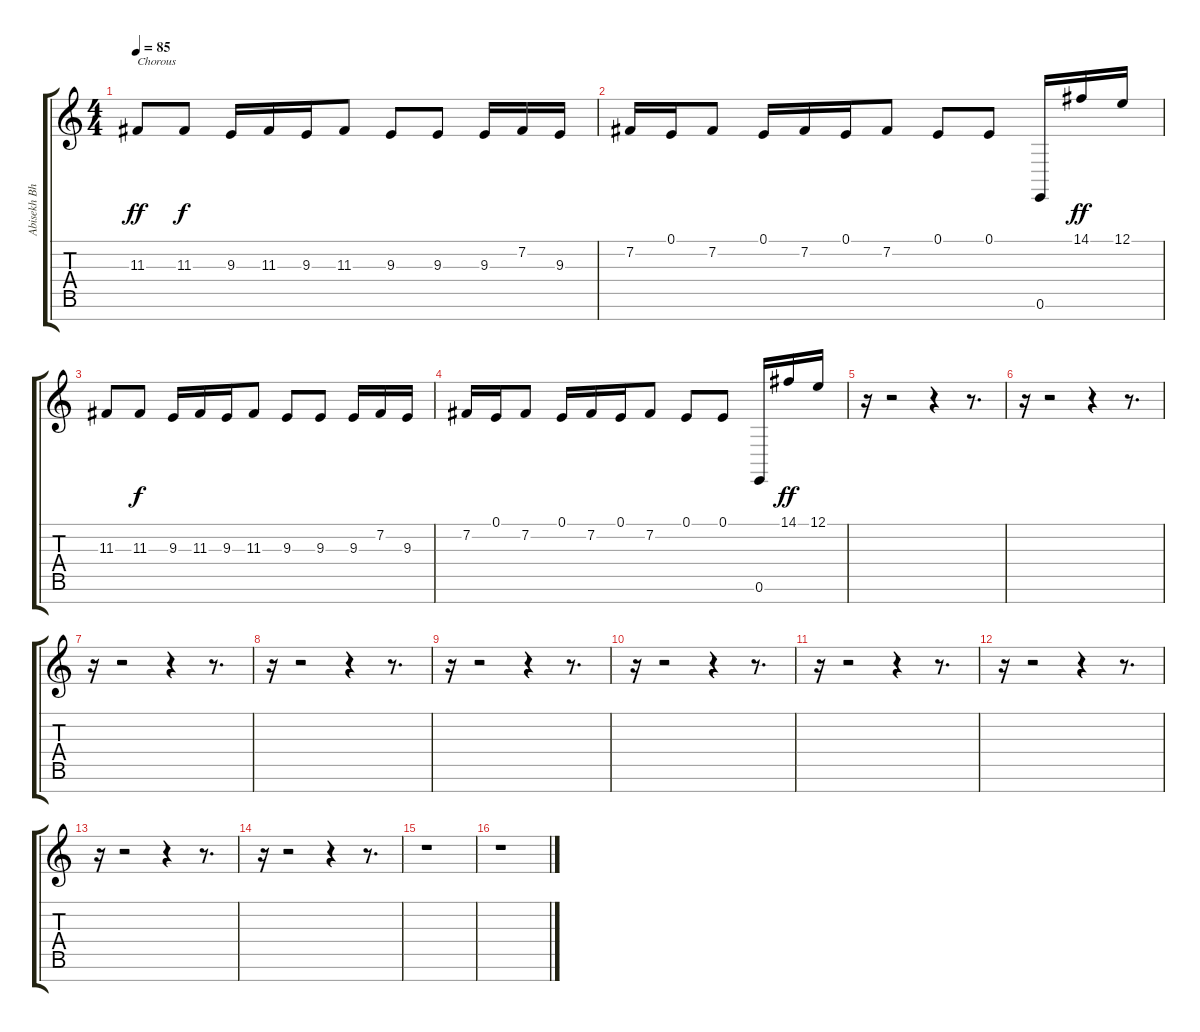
\track ("Abisekh Bhadra - Synth" "Abisekh Bh") {instrument lead1square}
\staff {score tabs}
\tuning (E4 B3 G3 D3 A2 E2 B1) {hide}
\ts (4 4)
\tempo 85
\clef g2
\ks c
11.3.8{txt "Chorous" dy ff volume 8 balance 13} 11.3.8{dy f volume 8 balance 3} 9.3.16 11.3.16 9.3.16 11.3.8 9.3.8 9.3.8 9.3.16 7.2.16 9.3.16 |
7.2.16 0.1.16 7.2.8{volume 11} 0.1.16 7.2.16 0.1.16 7.2.8 0.1.8 0.1.8 0.6.16 14.1.16{dy ff} 12.1.16 |
11.3.8{volume 8 balance 13} 11.3.8{dy f volume 8 balance 3} 9.3.16 11.3.16 9.3.16 11.3.8 9.3.8 9.3.8 9.3.16 7.2.16 9.3.16 |
7.2.16 0.1.16 7.2.8{volume 11} 0.1.16 7.2.16 0.1.16 7.2.8 0.1.8 0.1.8 0.6.16 14.1.16{dy ff} 12.1.16 |
r.16 r.2 r.4 r.8{d} |
r.16 r.2 r.4 r.8{d} |
r.16 r.2 r.4 r.8{d} |
r.16 r.2 r.4 r.8{d} |
r.16 r.2 r.4 r.8{d} |
r.16 r.2 r.4 r.8{d} |
r.16 r.2 r.4 r.8{d} |
r.16 r.2 r.4 r.8{d} |
r.16 r.2 r.4 r.8{d} |
r.16 r.2 r.4 r.8{d} |
r.1 |
r.1
